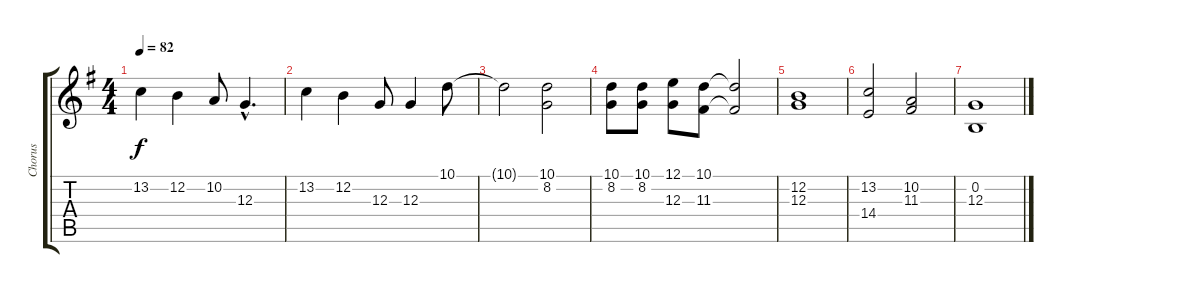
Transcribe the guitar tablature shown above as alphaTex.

\track ("Chorus" "Chorus") {instrument ocarina}
\staff {score tabs}
\tuning (E4 B3 G3 D3 A2 E2) {hide}
\ts (4 4)
\tempo 82
\clef g2
\ks g
13.2.4{dy f} 12.2.4 10.2.8 12.3{hac}.4{d} |
13.2.4 12.2.4 12.3.8 12.3.4 10.1.8 |
10.1{t}.2 (10.1 8.2).2 |
(10.1 8.2).8 (10.1 8.2).8 (12.1 12.3).8 (10.1 11.3).8 (10.1{t} 11.3{t}).2 |
(12.2 12.3).1 |
(13.2 14.4).2 (10.2 11.3).2 |
(0.2 12.3).1
